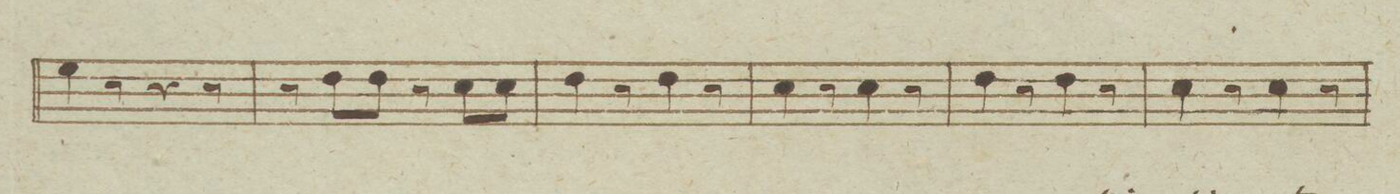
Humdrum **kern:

**kern	**dynam
*I"Flautto Secondo	*
*clefG2	*
*k[b-e-]	*
*met(c)	*
*M6/8	*
4ee-\	.
8r	.
4r	.
8r	.
=26	=26
8r	.
8dd\L	.
8dd\J	.
8r	.
8cc\L	.
8cc\J	.
=27	=27
4dd\	.
8r	.
4dd\	.
8r	.
=28	=28
4cc\	.
8r	.
4cc\	.
8r	.
=29	=29
4dd\	.
8r	.
4dd\	.
8r	.
=30	=30
4cc\	.
8r	.
4cc\	.
8r	.
=31	=31
*-	*-
